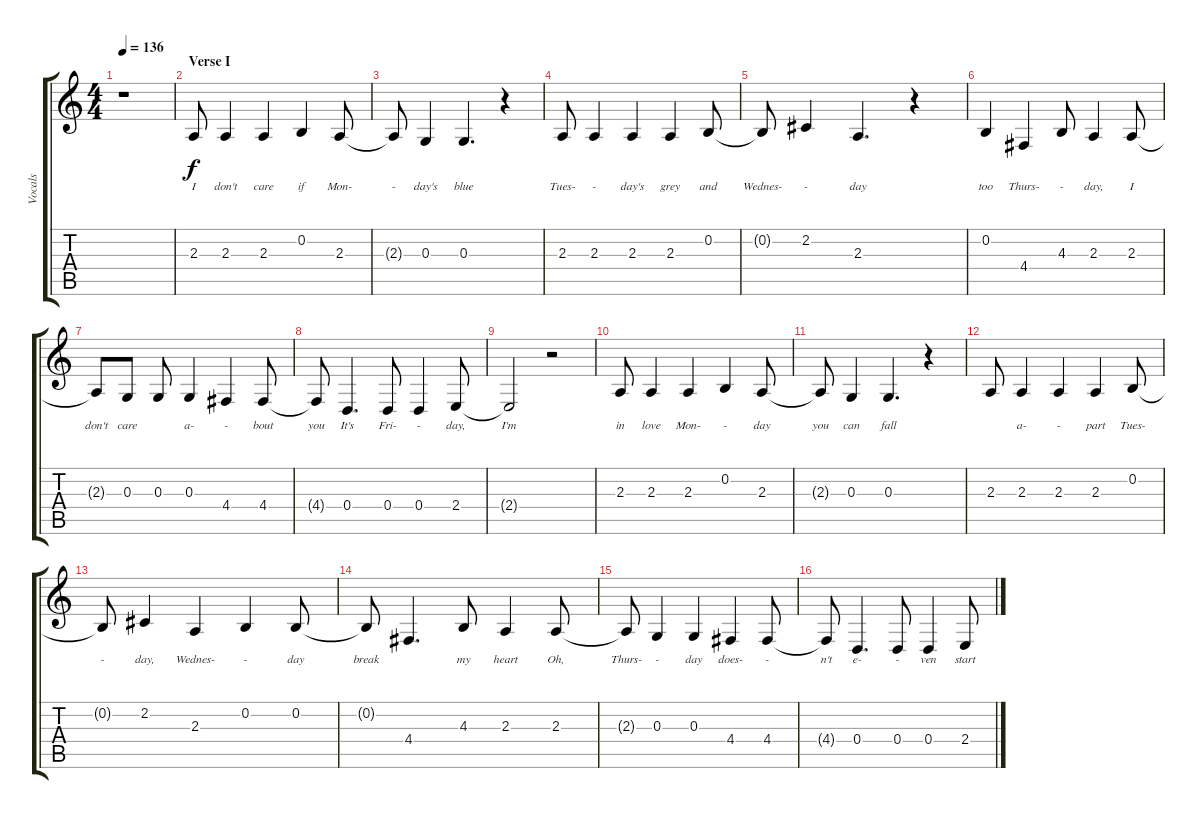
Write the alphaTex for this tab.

\track ("Vocals" "Vocals") {instrument oboe}
\staff {score tabs}
\tuning (E4 B3 G3 D3 A2 E2) {hide}
\ts (4 4)
\tempo 136
\clef g2
\ks c
r.1{dy f} |
\section ("" "Verse I")
2.3.8{lyrics (0 "I") lyrics (1 "") lyrics (2 "") lyrics (3 "") lyrics (4 "")} 2.3.4{lyrics (0 "don't") lyrics (1 "") lyrics (2 "") lyrics (3 "") lyrics (4 "")} 2.3.4{lyrics (0 "care") lyrics (1 "") lyrics (2 "") lyrics (3 "") lyrics (4 "")} 0.2.4{lyrics (0 "if") lyrics (1 "") lyrics (2 "") lyrics (3 "") lyrics (4 "")} 2.3.8{lyrics (0 "Mon-") lyrics (1 "") lyrics (2 "") lyrics (3 "") lyrics (4 "")} |
2.3{t}.8{lyrics (0 "-") lyrics (1 "") lyrics (2 "") lyrics (3 "") lyrics (4 "")} 0.3.4{lyrics (0 "day's") lyrics (1 "") lyrics (2 "") lyrics (3 "") lyrics (4 "")} 0.3.4{d lyrics (0 "blue") lyrics (1 "") lyrics (2 "") lyrics (3 "") lyrics (4 "")} r.4 |
2.3.8{lyrics (0 "Tues-") lyrics (1 "") lyrics (2 "") lyrics (3 "") lyrics (4 "")} 2.3.4{lyrics (0 "-") lyrics (1 "") lyrics (2 "") lyrics (3 "") lyrics (4 "")} 2.3.4{lyrics (0 "day's") lyrics (1 "") lyrics (2 "") lyrics (3 "") lyrics (4 "")} 2.3.4{lyrics (0 "grey") lyrics (1 "") lyrics (2 "") lyrics (3 "") lyrics (4 "")} 0.2.8{lyrics (0 "and") lyrics (1 "") lyrics (2 "") lyrics (3 "") lyrics (4 "")} |
0.2{t}.8{lyrics (0 "Wednes-") lyrics (1 "") lyrics (2 "") lyrics (3 "") lyrics (4 "")} 2.2.4{lyrics (0 "-") lyrics (1 "") lyrics (2 "") lyrics (3 "") lyrics (4 "")} 2.3.4{d lyrics (0 "day") lyrics (1 "") lyrics (2 "") lyrics (3 "") lyrics (4 "")} r.4 |
0.2.4{lyrics (0 "too") lyrics (1 "") lyrics (2 "") lyrics (3 "") lyrics (4 "")} 4.4.4{lyrics (0 "Thurs-") lyrics (1 "") lyrics (2 "") lyrics (3 "") lyrics (4 "")} 4.3.8{lyrics (0 "-") lyrics (1 "") lyrics (2 "") lyrics (3 "") lyrics (4 "")} 2.3.4{lyrics (0 "day,") lyrics (1 "") lyrics (2 "") lyrics (3 "") lyrics (4 "")} 2.3.8{lyrics (0 "I") lyrics (1 "") lyrics (2 "") lyrics (3 "") lyrics (4 "")} |
2.3{t}.8{lyrics (0 "don't") lyrics (1 "") lyrics (2 "") lyrics (3 "") lyrics (4 "")} 0.3.8{lyrics (0 "care") lyrics (1 "") lyrics (2 "") lyrics (3 "") lyrics (4 "")} 0.3.8{lyrics (0 "") lyrics (1 "") lyrics (2 "") lyrics (3 "") lyrics (4 "")} 0.3.4{lyrics (0 "a-") lyrics (1 "") lyrics (2 "") lyrics (3 "") lyrics (4 "")} 4.4.4{lyrics (0 "-") lyrics (1 "") lyrics (2 "") lyrics (3 "") lyrics (4 "")} 4.4.8{lyrics (0 "bout") lyrics (1 "") lyrics (2 "") lyrics (3 "") lyrics (4 "")} |
4.4{t}.8{lyrics (0 "you") lyrics (1 "") lyrics (2 "") lyrics (3 "") lyrics (4 "")} 0.4.4{d lyrics (0 "It's") lyrics (1 "") lyrics (2 "") lyrics (3 "") lyrics (4 "")} 0.4.8{lyrics (0 "Fri-") lyrics (1 "") lyrics (2 "") lyrics (3 "") lyrics (4 "")} 0.4.4{lyrics (0 "-") lyrics (1 "") lyrics (2 "") lyrics (3 "") lyrics (4 "")} 2.4.8{lyrics (0 "day,") lyrics (1 "") lyrics (2 "") lyrics (3 "") lyrics (4 "")} |
2.4{t}.2{lyrics (0 "I'm") lyrics (1 "") lyrics (2 "") lyrics (3 "") lyrics (4 "")} r.2 |
2.3.8{lyrics (0 "in") lyrics (1 "") lyrics (2 "") lyrics (3 "") lyrics (4 "")} 2.3.4{lyrics (0 "love") lyrics (1 "") lyrics (2 "") lyrics (3 "") lyrics (4 "")} 2.3.4{lyrics (0 "Mon-") lyrics (1 "") lyrics (2 "") lyrics (3 "") lyrics (4 "")} 0.2.4{lyrics (0 "-") lyrics (1 "") lyrics (2 "") lyrics (3 "") lyrics (4 "")} 2.3.8{lyrics (0 "day") lyrics (1 "") lyrics (2 "") lyrics (3 "") lyrics (4 "")} |
2.3{t}.8{lyrics (0 "you") lyrics (1 "") lyrics (2 "") lyrics (3 "") lyrics (4 "")} 0.3.4{lyrics (0 "can") lyrics (1 "") lyrics (2 "") lyrics (3 "") lyrics (4 "")} 0.3.4{d lyrics (0 "fall") lyrics (1 "") lyrics (2 "") lyrics (3 "") lyrics (4 "")} r.4 |
2.3.8{lyrics (0 "") lyrics (1 "") lyrics (2 "") lyrics (3 "") lyrics (4 "")} 2.3.4{lyrics (0 "a-") lyrics (1 "") lyrics (2 "") lyrics (3 "") lyrics (4 "")} 2.3.4{lyrics (0 "-") lyrics (1 "") lyrics (2 "") lyrics (3 "") lyrics (4 "")} 2.3.4{lyrics (0 "part") lyrics (1 "") lyrics (2 "") lyrics (3 "") lyrics (4 "")} 0.2.8{lyrics (0 "Tues-") lyrics (1 "") lyrics (2 "") lyrics (3 "") lyrics (4 "")} |
0.2{t}.8{lyrics (0 "-") lyrics (1 "") lyrics (2 "") lyrics (3 "") lyrics (4 "")} 2.2.4{lyrics (0 "day,") lyrics (1 "") lyrics (2 "") lyrics (3 "") lyrics (4 "")} 2.3.4{lyrics (0 "Wednes-") lyrics (1 "") lyrics (2 "") lyrics (3 "") lyrics (4 "")} 0.2.4{lyrics (0 "-") lyrics (1 "") lyrics (2 "") lyrics (3 "") lyrics (4 "")} 0.2.8{lyrics (0 "day") lyrics (1 "") lyrics (2 "") lyrics (3 "") lyrics (4 "")} |
0.2{t}.8{lyrics (0 "break") lyrics (1 "") lyrics (2 "") lyrics (3 "") lyrics (4 "")} 4.4.4{d lyrics (0 "") lyrics (1 "") lyrics (2 "") lyrics (3 "") lyrics (4 "")} 4.3.8{lyrics (0 "my") lyrics (1 "") lyrics (2 "") lyrics (3 "") lyrics (4 "")} 2.3.4{lyrics (0 "heart") lyrics (1 "") lyrics (2 "") lyrics (3 "") lyrics (4 "")} 2.3.8{lyrics (0 "Oh,") lyrics (1 "") lyrics (2 "") lyrics (3 "") lyrics (4 "")} |
2.3{t}.8{lyrics (0 "Thurs-") lyrics (1 "") lyrics (2 "") lyrics (3 "") lyrics (4 "")} 0.3.4{lyrics (0 "-") lyrics (1 "") lyrics (2 "") lyrics (3 "") lyrics (4 "")} 0.3.4{lyrics (0 "day") lyrics (1 "") lyrics (2 "") lyrics (3 "") lyrics (4 "")} 4.4.4{lyrics (0 "does-") lyrics (1 "") lyrics (2 "") lyrics (3 "") lyrics (4 "")} 4.4.8{lyrics (0 "-") lyrics (1 "") lyrics (2 "") lyrics (3 "") lyrics (4 "")} |
4.4{t}.8{lyrics (0 "n't") lyrics (1 "") lyrics (2 "") lyrics (3 "") lyrics (4 "")} 0.4.4{d lyrics (0 "e-") lyrics (1 "") lyrics (2 "") lyrics (3 "") lyrics (4 "")} 0.4.8{lyrics (0 "-") lyrics (1 "") lyrics (2 "") lyrics (3 "") lyrics (4 "")} 0.4.4{lyrics (0 "ven") lyrics (1 "") lyrics (2 "") lyrics (3 "") lyrics (4 "")} 2.4.8{lyrics (0 "start") lyrics (1 "") lyrics (2 "") lyrics (3 "") lyrics (4 "")}
